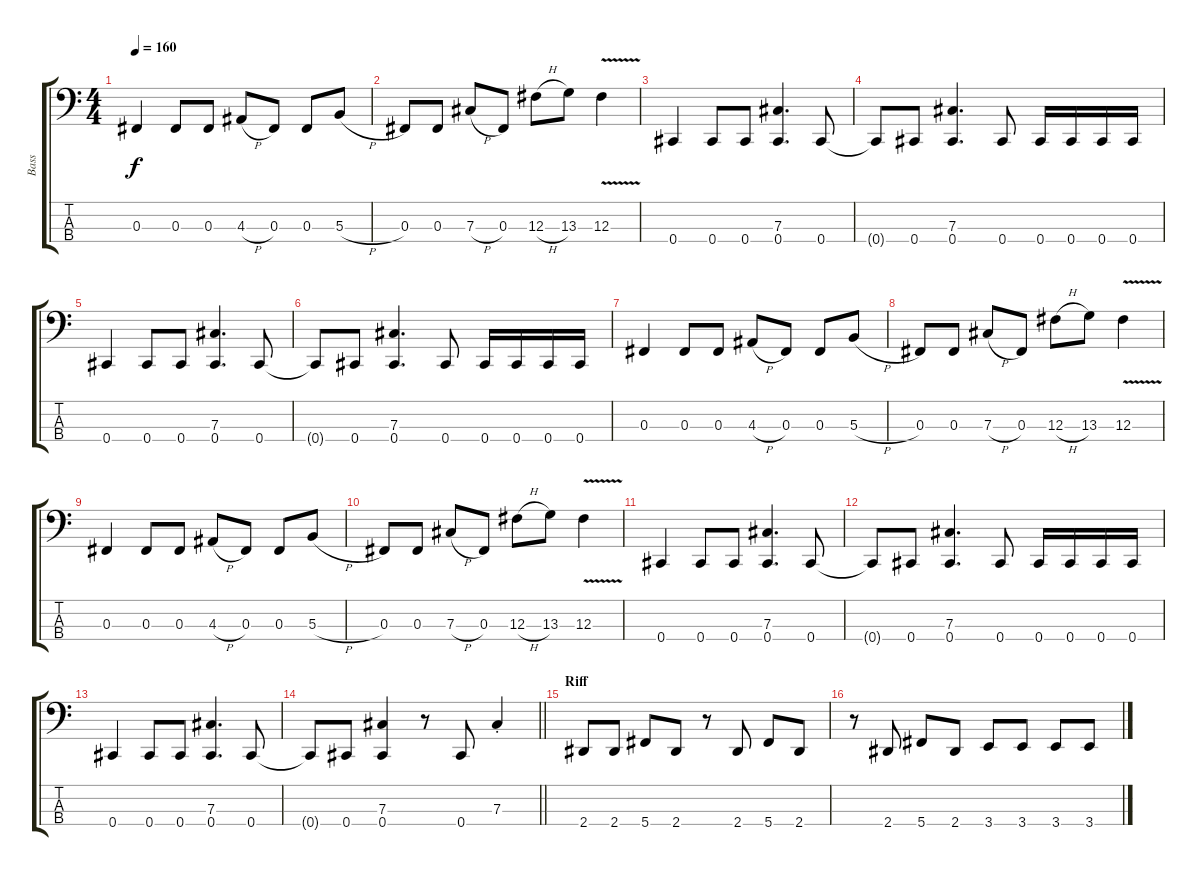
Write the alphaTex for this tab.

\track ("Bass" "Bass") {instrument electricbasspick}
\staff {score tabs}
\tuning (E2 B1 Gb1 Db1) {hide}
\ts (4 4)
\tempo 160
\clef f4
\ks c
0.3.4{dy f} 0.3.8 0.3.8 4.3{h}.8 0.3.8 0.3.8 5.3{h}.8 |
0.3.8 0.3.8 7.3{h}.8 0.3.8 12.3{h}.8 13.3.8 12.3{v}.4 |
0.4.4 0.4.8 0.4.8 (7.3 0.4).4{d} 0.4.8 |
0.4{t}.8 0.4.8 (7.3 0.4).4{d} 0.4.8 0.4.16 0.4.16 0.4.16 0.4.16 |
0.4.4 0.4.8 0.4.8 (7.3 0.4).4{d} 0.4.8 |
0.4{t}.8 0.4.8 (7.3 0.4).4{d} 0.4.8 0.4.16 0.4.16 0.4.16 0.4.16 |
0.3.4 0.3.8 0.3.8 4.3{h}.8 0.3.8 0.3.8 5.3{h}.8 |
0.3.8 0.3.8 7.3{h}.8 0.3.8 12.3{h}.8 13.3.8 12.3{v}.4 |
0.3.4 0.3.8 0.3.8 4.3{h}.8 0.3.8 0.3.8 5.3{h}.8 |
0.3.8 0.3.8 7.3{h}.8 0.3.8 12.3{h}.8 13.3.8 12.3{v}.4 |
0.4.4 0.4.8 0.4.8 (7.3 0.4).4{d} 0.4.8 |
0.4{t}.8 0.4.8 (7.3 0.4).4{d} 0.4.8 0.4.16 0.4.16 0.4.16 0.4.16 |
0.4.4 0.4.8 0.4.8 (7.3 0.4).4{d} 0.4.8 |
\barLineRight lightlight
0.4{t}.8 0.4.8 (7.3 0.4).4 r.8 0.4.8 7.3{st}.4 |
\section ("" "Riff")
2.4.8 2.4.8 5.4.8 2.4.8 r.8 2.4.8 5.4.8 2.4.8 |
r.8 2.4.8 5.4.8 2.4.8 3.4.8 3.4.8 3.4.8 3.4.8
